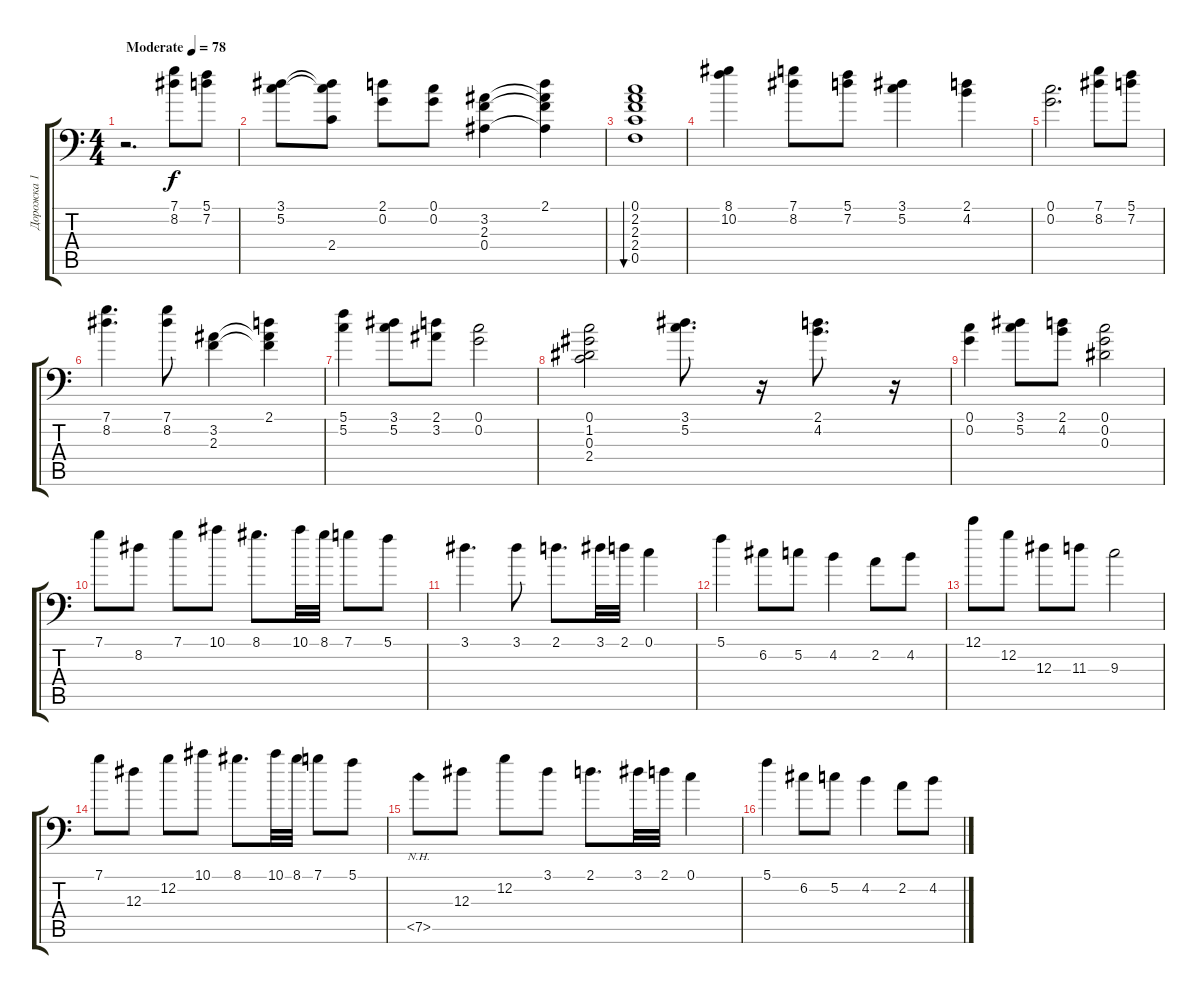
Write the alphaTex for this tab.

\track ("Дорожка 1" "Дорожка 1") {instrument acousticguitarsteel}
\staff {score tabs}
\tuning (C4 G3 Eb3 Bb2 F2 Bb1) {hide}
\ts (4 4)
\tempo (78 "Moderate")
\clef f4
\ks c
r.2{d dy f instrument acousticguitarsteel} (7.1 8.2).8 (5.1 7.2).8 |
(3.1 5.2).8 (3.1{t} 5.2{t} 2.4).8 (2.1 0.2).8 (0.1 0.2).8 (3.2 2.3 0.4).4 (2.1 3.2{t} 2.3{t} 0.4{t}).4 |
(0.1 2.2 2.3 2.4 0.5).1{bu 60} |
(8.1 10.2).4 (7.1 8.2).8 (5.1 7.2).8 (3.1 5.2).4 (2.1 4.2).4 |
(0.1 0.2).2{d} (7.1 8.2).8 (5.1 7.2).8 |
(7.1 8.2).4{d} (7.1 8.2).8 (3.2 2.3).4 (2.1 3.2{t} 2.3{t}).4 |
(5.1 5.2).4 (3.1 5.2).8 (2.1 3.2).8 (0.1 0.2).2 |
(0.1 1.2 0.3 2.4).2 (3.1 5.2).8{d} r.16 (2.1 4.2).8{d} r.16 |
(0.1 0.2).4 (3.1 5.2).8 (2.1 4.2).8 (0.1 0.2 0.3).2 |
7.1.8 8.2.8 7.1.8 10.1.8 8.1.8{d} 10.1.32 8.1.32 7.1.8 5.1.8 |
3.1.4{d} 3.1.8 2.1.8{d} 3.1.32 2.1.32 0.1.4 |
5.1.4 6.2.8 5.2.8 4.2.4 2.2.8 4.2.8 |
12.1.8 12.2.8 12.3.8 11.3.8 9.3.2 |
7.1.8 12.3.8 12.2.8 10.1.8 8.1.8{d} 10.1.32 8.1.32 7.1.8 5.1.8 |
7.5{nh}.8 12.3.8 12.2.8 3.1.8 2.1.8{d} 3.1.32 2.1.32 0.1.4 |
5.1.4 6.2.8 5.2.8 4.2.4 2.2.8 4.2.8
